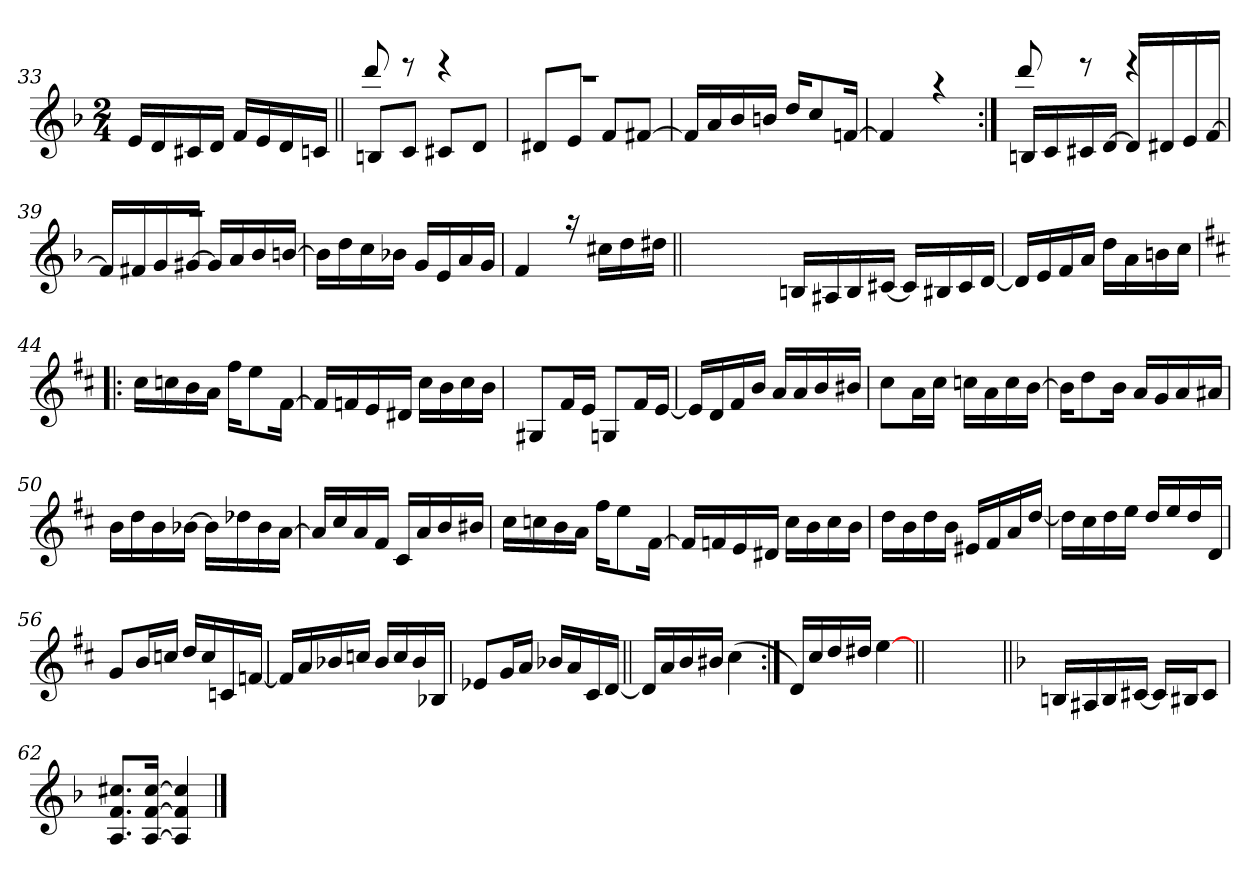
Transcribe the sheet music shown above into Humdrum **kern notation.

**kern
*part1
*staff1
!!LO:PB:g=z
*clefG2
*k[b-]
*d:
*M2/4
=33
*^
16e/LL	2ryy
16d/	.
16c#X/	.
16d/JJ	.
16f/LL	.
16e/	.
16d/	.
16cn/JJ	.
=34||	=34||
*	*^
8Bn/L	8ryy	8ddd!/
8c/J	8ryy	8reee
8c#X/L	4ryy	4reee
8d/J	.	.
=35	=35	=35
8d#X/L	2ryy	2rccc
8e/J	.	.
8f/L	.	.
[<8f#X/J	.	.
*	*v	*v
=36	=36
16f#/LL]	2ryy
16a/	.
16b-/	.
16bn/JJ	.
16dd/KL	.
8cc/	.
[>16fn/Jk	.
=37	=37
4f/]	2ryy
4raa	.
!!LO:LB:g=z	!!
=38:|!	=38:|!
*	*^
16Bn/LL	8ryy	8ddd!/
16c/	.	.
16c#X/	8ryy	8reee
[<16d/JJ	.	.
16d/LL]	4ryy	4reee
16d#X/	.	.
16e/	.	.
[<16f/JJ	.	.
=39	=39	=39
16f/LL]	2ryy	2rccc
16f#X/	.	.
16g/	.	.
[<16g#X/JJ	.	.
16g#/LL]	.	.
16a/	.	.
16b-/	.	.
[<16bn/JJ	.	.
*	*v	*v
=40	=40
16b\LL]	2ryy
16dd\	.
16cc\	.
16b-X\JJ	.
16g/LL	.
16e/	.
16a/	.
16g/JJ	.
=41	=41
4f/	2ryy
16raa	.
16cc#X\LL	.
16dd\	.
16dd#X\JJ	.
*v	*v
=41X1||
*stria0
2ryy
!!LO:LB:g=z
=42-
*stria5
*^
16Bn/LL	4ryy
16A#X/	.
16B/	.
[>16c#X/JJ	.
16c#/LL]	4ryy
16B#X/	.
16c#/	.
[>16d/JJ	.
=43	=43
16d/LL]	2ryy
16e/	.
16f/	.
16a/JJ	.
16dd\LL	.
16a\	.
16bn\	.
16cc\JJ	.
=44!|:	=44!|:
*k[f#c#]	*
*D:	*
16cc#i\LL	2ryy
16ccn\	.
16b\	.
16a\JJ	.
16ff#\KL	.
8ee\	.
[<16f#\Jk	.
=45	=45
16f#/LL]	2ryy
16fn/	.
16e/	.
16d#X/JJ	.
16cc#\LL	.
16b\	.
16cc#\	.
16b\JJ	.
!!LO:LB:g=z	!!
=46	=46
8G#X/L	4ryy
16f#/L	.
16e/JJ	.
8Gn/L	4ryy
16f#/L	.
[>16e/JJ	.
=47	=47
16e/LL]	2ryy
16d/	.
16f#/	.
16b/JJ	.
16a/LL	.
16a/	.
16b/	.
16b#X/JJ	.
=48	=48
8cc#\L	4ryy
16a\L	.
16cc#\JJ	.
16ccn\LL	4ryy
16a\	.
16cc\	.
[<16b\JJ	.
=49	=49
16b\KL]	2ryy
8dd\	.
16b\Jk	.
16a/LL	.
16g/	.
16a/	.
16a#X/JJ	.
!!LO:LB:g=z	!!
=50	=50
16b\LL	4ryy
16dd\	.
16b\	.
[<16b-X\JJ	.
16b-\LL]	4ryy
16dd-X\	.
16b-\	.
[<16a\JJ	.
=51	=51
16a/LL]	2ryy
16cc#/	.
16a/	.
16f#/JJ	.
16c#/LL	.
16a/	.
16b/	.
16b#X/JJ	.
=52	=52
16cc#\LL	2ryy
16ccn\	.
16b\	.
16a\JJ	.
16ff#\KL	.
8ee\	.
[<16f#\Jk	.
=53	=53
16f#/LL]	2ryy
16fn/	.
16e/	.
16d#X/JJ	.
16cc#\LL	.
16b\	.
16cc#\	.
16b\JJ	.
=54	=54
16dd\LL	4ryy
16b\	.
16dd\	.
16b\JJ	.
16e#X/LL	4ryy
16f#/	.
16a/	.
[>16dd/JJ	.
!!LO:LB:g=z	!!
=55	=55
16dd\LL]	4ryy
16cc#\	.
16dd\	.
16ee\JJ	.
16dd/LL	4ryy
16ee/	.
16dd/	.
16d/JJ	.
=56	=56
8g/L	4ryy
16b/L	.
16ccn/JJ	.
16dd/LL	4ryy
16cc/	.
16cn/	.
[>16fn/JJ	.
=57	=57
16f/LL]	4ryy
16a/	.
16b-X/	.
16ccn/JJ	.
16b-/LL	4ryy
16cc/	.
16b-/	.
16B-X/JJ	.
=58	=58
8e-X/L	4ryy
16g/L	.
16a/JJ	.
16b-X/LL	4ryy
16a/	.
16c#/	.
[>16d/JJ	.
!!LO:LB:g=z	!!
=59||	=59||
16d/LL]	(<2ryy)
16a/	.
16b/	.
16b#X/JJ	.
(>4cc#\	.
=60:|!	=60:|!
16d/LL)	2ryy
16cc#/	.
16dd/	.
16dd#X/JJ	.
[<4ee\	.
*v	*v
=60X2||
*stria0
2ryy
=61||
*stria5
*k[b-]
*d:
*^
16Bn/LL	4ryy
16A#X/	.
16B/	.
[>16c#X/JJ	.
16c#/LL]	4ryy
16B#X/J	.
8c#/J	.
=62	=62
8.A/ 8.f/ 8.cc#X/L	2ryy
[>16A/ [>16f/ [>16cc#/Jk	.
4A/] 4f/] 4cc#/]	.
*v	*v
==
*-
